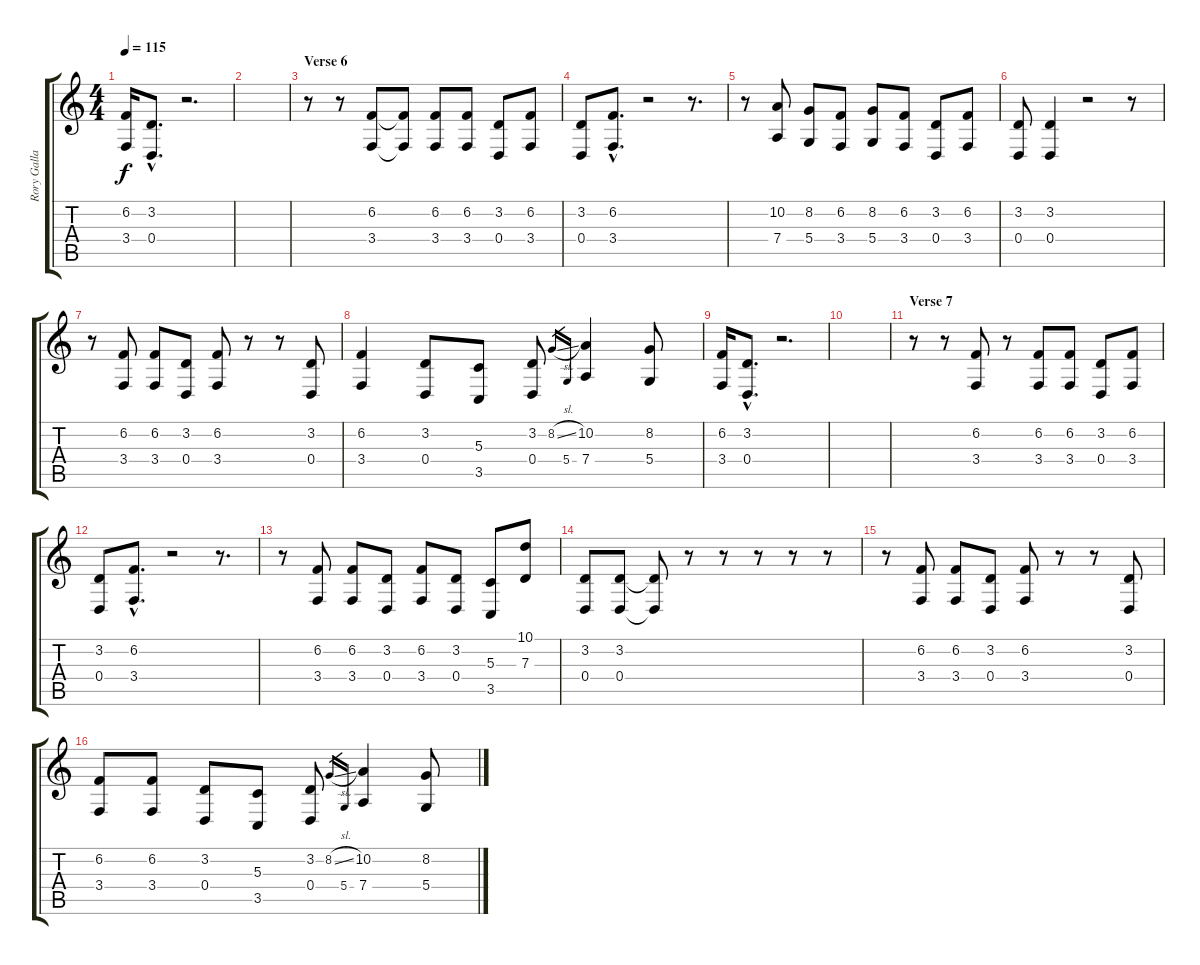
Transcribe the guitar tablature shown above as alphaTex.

\track ("Rory Gallagher Vocals" "Rory Galla") {instrument viola}
\staff {score tabs}
\tuning (E4 B3 G3 D3 A2 E2) {hide}
\ts (4 4)
\tempo 115
\clef g2
\ks c
(6.2 3.4).16{dy f} (3.2{hac} 0.4{hac}).8{d} r.2{d} |
|
\section ("" "Verse 6")
r.8 r.8 (6.2 3.4).8 (6.2{t} 3.4{t}).8 (6.2 3.4).8 (6.2 3.4).8 (3.2 0.4).8 (6.2 3.4).8 |
(3.2 0.4).8 (6.2{hac} 3.4{hac}).8{d} r.2 r.8{d} |
r.8 (10.2 7.4).8 (8.2 5.4).8 (6.2 3.4).8 (8.2 5.4).8 (6.2 3.4).8 (3.2 0.4).8 (6.2 3.4).8 |
(3.2 0.4).8 (3.2 0.4).4 r.2 r.8 |
r.8 (6.2 3.4).8 (6.2 3.4).8 (3.2 0.4).8 (6.2 3.4).8 r.8 r.8 (3.2 0.4).8 |
(6.2 3.4).4 (3.2 0.4).8 (5.3 3.5).8 (3.2 0.4).8 8.2{sl}.16{gr} 5.4.16{gr} (10.2 7.4).4 (8.2 5.4).8 |
(6.2 3.4).16 (3.2{hac} 0.4{hac}).8{d} r.2{d} |
|
\section ("" "Verse 7")
r.8 r.8 (6.2 3.4).8 r.8 (6.2 3.4).8 (6.2 3.4).8 (3.2 0.4).8 (6.2 3.4).8 |
(3.2 0.4).8 (6.2{hac} 3.4{hac}).8{d} r.2 r.8{d} |
r.8 (6.2 3.4).8 (6.2 3.4).8 (3.2 0.4).8 (6.2 3.4).8 (3.2 0.4).8 (5.3 3.5).8 (10.1 7.3).8 |
(3.2 0.4).8 (3.2 0.4).8 (3.2{t} 0.4{t}).8 r.8 r.8 r.8 r.8 r.8 |
r.8 (6.2 3.4).8 (6.2 3.4).8 (3.2 0.4).8 (6.2 3.4).8 r.8 r.8 (3.2 0.4).8 |
(6.2 3.4).8 (6.2 3.4).8 (3.2 0.4).8 (5.3 3.5).8 (3.2 0.4).8 8.2{sl}.16{gr} 5.4.16{gr} (10.2 7.4).4 (8.2 5.4).8
